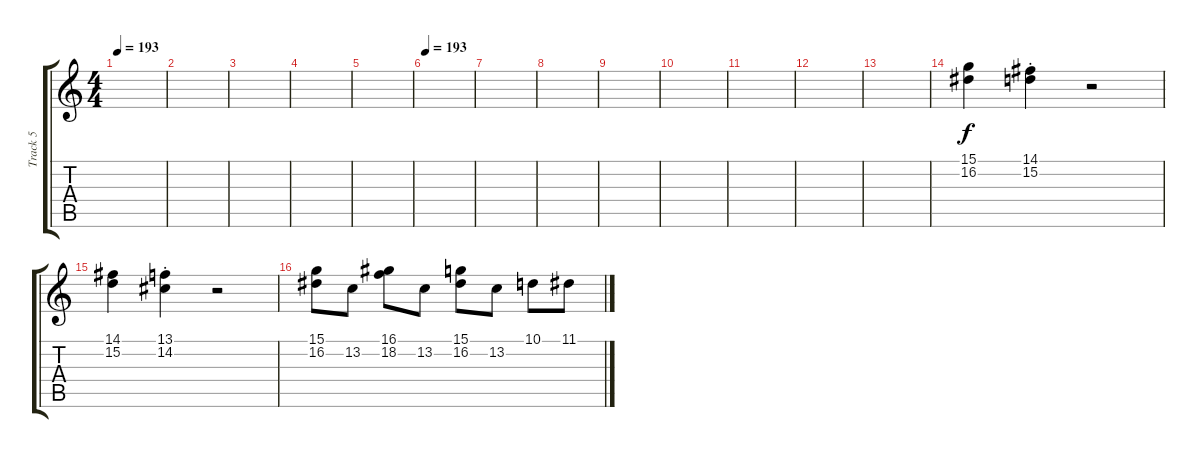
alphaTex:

\track ("Track 5" "Track 5") {instrument rockorgan}
\staff {score tabs}
\tuning (E4 B3 G3 D3 A2 E2) {hide}
\ts (4 4)
\tempo 193
\clef g2
\ks c
|
|
|
|
|
\tempo 193
|
|
|
|
|
|
|
|
(15.1 16.2).4 (14.1{st} 15.2{st}).4 r.2 |
(14.1 15.2).4 (13.1{st} 14.2{st}).4 r.2 |
(15.1 16.2).8 13.2.8 (16.1 18.2).8 13.2.8 (15.1 16.2).8 13.2.8 10.1.8 11.1.8
